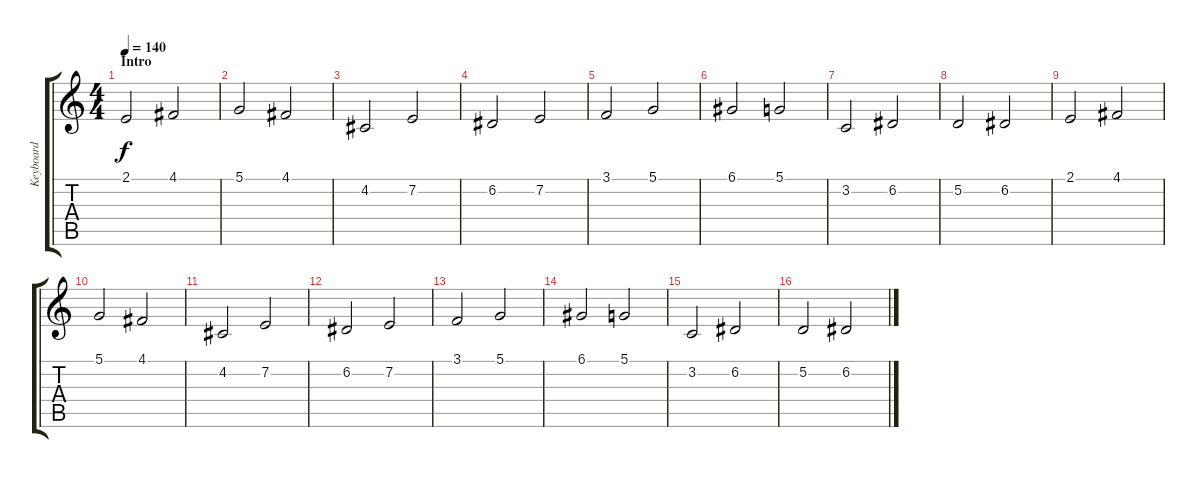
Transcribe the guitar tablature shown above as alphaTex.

\track ("Keyboard" "Keyboard") {instrument stringensemble2}
\staff {score tabs}
\tuning (D4 A3 F3 C3 G2 D2) {hide}
\ts (4 4)
\section ("" "Intro")
\tempo 140
\tempo 100
\tempo 140
\clef g2
\ks c
2.1.2{dy f instrument stringensemble2} 4.1.2 |
5.1.2 4.1.2 |
4.2.2 7.2.2 |
6.2.2 7.2.2 |
3.1.2 5.1.2 |
6.1.2 5.1.2 |
3.2.2 6.2.2 |
5.2.2 6.2.2 |
2.1.2{instrument stringensemble2} 4.1.2 |
5.1.2 4.1.2 |
4.2.2 7.2.2 |
6.2.2 7.2.2 |
3.1.2 5.1.2 |
6.1.2 5.1.2 |
3.2.2 6.2.2 |
5.2.2 6.2.2
